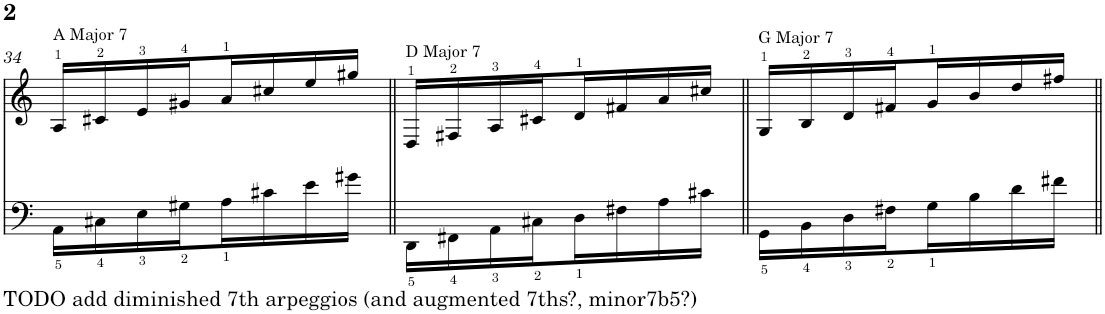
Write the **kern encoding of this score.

**kern	**kern
*part1	*part1
*staff2	*staff1
*I"Piano	*
*I'Pno.	*
!!LO:PB:g=z
*clefF4	*clefG2
*k[]	*k[]
*M2/4	*M2/4
=34	=34
!	!LO:TX:a:t=A Major 7
!LO:TX:b:t=TODO add diminished 7th arpeggios (and augmented 7ths?, minor7b5?)	!
16AA\LL	16A/LL
16C#X\	16c#X/
16E\	16e/
16G#X\J	16g#X/J
16A\L	16a/L
16c#X\	16cc#X/
16e\	16ee/
16g#X\JJ	16gg#X/JJ
=35||	=35||
!	!LO:TX:a:t=D Major 7
16DD\LL	16D/LL
16FF#X\	16F#X/
16AA\	16A/
16C#X\J	16c#X/J
16D\L	16d/L
16F#X\	16f#X/
16A\	16a/
16c#X\JJ	16cc#X/JJ
=36||	=36||
!	!LO:TX:a:t=G Major 7
16GG\LL	16G/LL
16BB\	16B/
16D\	16d/
16F#X\J	16f#X/J
16G\L	16g/L
16B\	16b/
16d\	16dd/
16f#X\JJ	16ff#X/JJ
=||	=||
*-	*-
